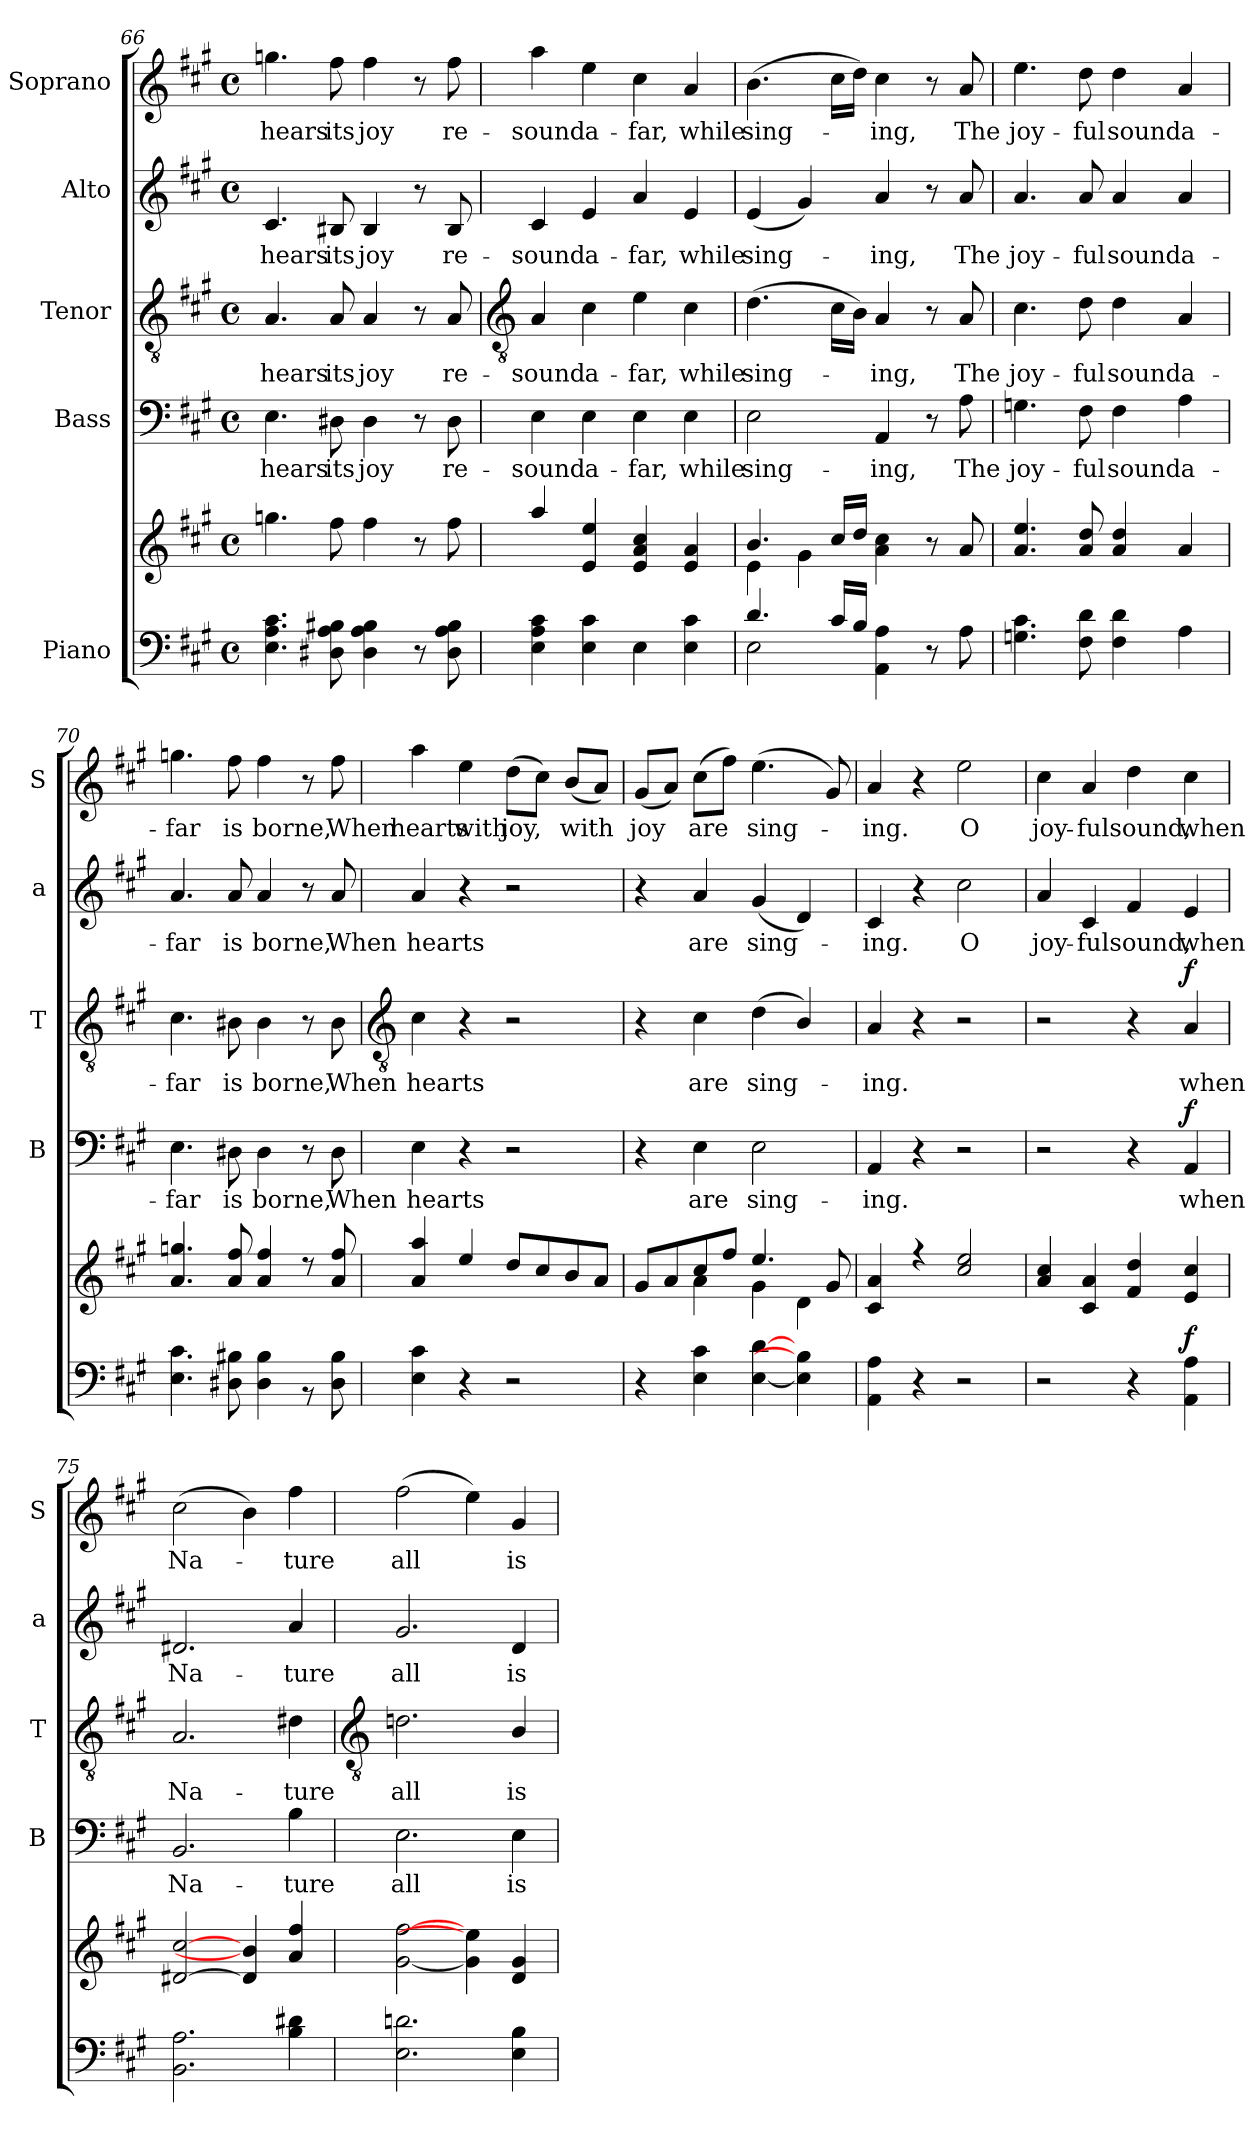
**kern	**kern	**dynam	**kern	**text	**dynam	**kern	**text	**dynam	**kern	**text	**kern	**text
*part5	*part5	*part5	*part4	*part4	*part4	*part3	*part3	*part3	*part2	*part2	*part1	*part1
*staff6	*staff5	*staff5/6	*staff4	*staff4	*staff4	*staff3	*staff3	*staff3	*staff2	*staff2	*staff1	*staff1
*I"Piano	*	*	*I"Bass	*	*	*I"Tenor	*	*	*I"Alto	*	*I"Soprano	*
*	*	*	*I'B	*	*	*I'T	*	*	*I'a	*	*I'S	*
*clefF4	*clefG2	*	*clefF4	*	*	*clefGv2	*	*	*clefG2	*	*clefG2	*
*k[f#c#g#]	*k[f#c#g#]	*	*k[f#c#g#]	*	*	*k[f#c#g#]	*	*	*k[f#c#g#]	*	*k[f#c#g#]	*
*A:	*A:	*	*A:	*	*	*A:	*	*	*A:	*	*A:	*
*M4/4	*M4/4	*	*M4/4	*	*	*M4/4	*	*	*M4/4	*	*M4/4	*
*met(c)	*met(c)	*	*met(c)	*	*	*met(c)	*	*	*met(c)	*	*met(c)	*
=66	=66	=66	=66	=66	=66	=66	=66	=66	=66	=66	=66	=66
!	!	!	!	!LO:LY:b	!	!	!LO:LY:b	!	!	!LO:LY:b	!	!LO:LY:b
4.E 4.A 4.c#	4.ggn	.	4.E	hears	.	4.A	hears	.	4.c#	hears	4.ggn	hears
!	!	!	!	!LO:LY:b	!	!	!LO:LY:b	!	!	!LO:LY:b	!	!LO:LY:b
8D#X 8A 8B#X	8ff#	.	8D#X	its	.	8A	its	.	8B#X	its	8ff#	its
!	!	!	!	!LO:LY:b	!	!	!LO:LY:b	!	!	!LO:LY:b	!	!LO:LY:b
4D# 4A 4B#	4ff#	.	4D#	joy	.	4A	joy	.	4B#	joy	4ff#	joy
8r	8r	.	8r	.	.	8r	.	.	8r	.	8r	.
!	!	!	!	!LO:LY:b	!	!	!LO:LY:b	!	!	!LO:LY:b	!	!LO:LY:b
8D# 8A 8B#	8ff#	.	8D#	re-	.	8A	re-	.	8B#	re-	8ff#	re-
!!LO:LB:g=z
=67	=67	=67	=67	=67	=67	=67	=67	=67	=67	=67	=67	=67
*	*	*	*	*	*	*clefGv2	*	*	*	*	*	*
*^	*^	*	*	*	*	*	*	*	*	*	*	*
!	!	!	!	!	!	!LO:LY:b	!	!	!LO:LY:b	!	!	!LO:LY:b	!	!LO:LY:b
1ryy	4E\ 4A\ 4c#\	4aa	1ryy	.	4E	-sound	.	4A	-sound	.	4c#	-sound	4aa	-sound
!	!	!	!	!	!	!LO:LY:b	!	!	!LO:LY:b	!	!	!LO:LY:b	!	!LO:LY:b
.	4E\ 4c#\	4e 4ee	.	.	4E	a-	.	4c#	a-	.	4e	a-	4ee	a-
!	!	!	!	!	!	!LO:LY:b	!	!	!LO:LY:b	!	!	!LO:LY:b	!	!LO:LY:b
.	4E\	4e 4a 4cc#	.	.	4E	-far,	.	4e	-far,	.	4a	-far,	4cc#	-far,
!	!	!	!	!	!	!LO:LY:b	!	!	!LO:LY:b	!	!	!LO:LY:b	!	!LO:LY:b
.	4E\ 4c#\	4e 4a	.	.	4E	while	.	4c#	while	.	4e	while	4a	while
=68	=68	=68	=68	=68	=68	=68	=68	=68	=68	=68	=68	=68	=68	=68
!	!	!	!	!	!	!LO:LY:b	!	!	!LO:LY:b	!	!	!LO:LY:b	!	!LO:LY:b
4.d/	2E\	4.b/	4e\	.	2E	sing-	.	(>4.d	sing-	.	(<4e	sing-	(>4.b	sing-
.	.	.	4g#\	.	.	.	.	.	.	.	4g#)	.	.	.
16c#/LL	.	16cc#/LL	.	.	.	.	.	16c#LL	.	.	.	.	16cc#LL	.
16B/JJ	.	16dd/JJ	.	.	.	.	.	16BJJ)	.	.	.	.	16ddJJ)	.
!	!	!	!	!	!	!LO:LY:b	!	!	!LO:LY:b	!	!	!LO:LY:b	!	!LO:LY:b
2ryy	4AA\ 4A\	4a 4cc#	2ryy	.	4AA	-ing,	.	4A	ing,	.	4a	ing,	4cc#	ing,
.	8r	8r	.	.	8r	.	.	8r	.	.	8r	.	8r	.
!	!	!	!	!	!	!LO:LY:b	!	!	!LO:LY:b	!	!	!LO:LY:b	!	!LO:LY:b
.	8A\	8a	.	.	8A	The	.	8A	The	.	8a	The	8a	The
=69	=69	=69	=69	=69	=69	=69	=69	=69	=69	=69	=69	=69	=69	=69
!	!	!	!	!	!	!LO:LY:b	!	!	!LO:LY:b	!	!	!LO:LY:b	!	!LO:LY:b
1ryy	4.Gn\ 4.c#\	4.a 4.ee	1ryy	.	4.Gn	joy-	.	4.c#	joy-	.	4.a	joy-	4.ee	joy-
!	!	!	!	!	!	!LO:LY:b	!	!	!LO:LY:b	!	!	!LO:LY:b	!	!LO:LY:b
.	8F#\ 8d\	8a 8dd	.	.	8F#	-ful	.	8d	-ful	.	8a	-ful	8dd	-ful
!	!	!	!	!	!	!LO:LY:b	!	!	!LO:LY:b	!	!	!LO:LY:b	!	!LO:LY:b
.	4F#\ 4d\	4a 4dd	.	.	4F#	sound	.	4d	sound	.	4a	sound	4dd	sound
!	!	!	!	!	!	!LO:LY:b	!	!	!LO:LY:b	!	!	!LO:LY:b	!	!LO:LY:b
.	4A\	4a	.	.	4A	a-	.	4A	a-	.	4a	a-	4a	a-
=70	=70	=70	=70	=70	=70	=70	=70	=70	=70	=70	=70	=70	=70	=70
!	!	!	!	!	!	!LO:LY:b	!	!	!LO:LY:b	!	!	!LO:LY:b	!	!LO:LY:b
1ryy	4.E\ 4.c#\	4.a 4.ggn	1ryy	.	4.E	-far	.	4.c#	-far	.	4.a	-far	4.ggn	-far
!	!	!	!	!	!	!LO:LY:b	!	!	!LO:LY:b	!	!	!LO:LY:b	!	!LO:LY:b
.	8D#X\ 8B#X\	8a 8ff#	.	.	8D#X	is	.	8B#X	is	.	8a	is	8ff#	is
!	!	!	!	!	!	!LO:LY:b	!	!	!LO:LY:b	!	!	!LO:LY:b	!	!LO:LY:b
.	4D#\ 4B#\	4a 4ff#	.	.	4D#	borne,	.	4B#	borne,	.	4a	borne,	4ff#	borne,
.	8r	8r	.	.	8r	.	.	8r	.	.	8r	.	8r	.
!	!	!	!	!	!	!LO:LY:b	!	!	!LO:LY:b	!	!	!LO:LY:b	!	!LO:LY:b
.	8D#\ 8B#\	8a 8ff#	.	.	8D#	When	.	8B#	When	.	8a	When	8ff#	When
*v	*v	*	*	*	*	*	*	*	*	*	*	*	*	*
!!LO:LB:g=z
=71	=71	=71	=71	=71	=71	=71	=71	=71	=71	=71	=71	=71	=71
*	*	*	*	*	*	*	*clefGv2	*	*	*	*	*	*
*^	*	*	*	*	*	*	*	*	*	*	*	*	*
!	!	!	!	!	!	!LO:LY:b	!	!	!LO:LY:b	!	!	!LO:LY:b	!	!LO:LY:b
*v	*v	*	*	*	*	*	*	*	*	*	*	*	*	*
4E 4c#	4a 4aa	1ryy	.	4E	hearts	.	4c#	hearts	.	4a	hearts	4aa	hearts
!	!	!	!	!	!	!	!	!	!	!	!	!	!LO:LY:b
4r	4ee	.	.	4r	.	.	4r	.	.	4r	.	4ee	with
!	!	!	!	!	!	!	!	!	!	!	!	!	!LO:LY:b
2r	8ddL	.	.	2r	.	.	2r	.	.	2r	.	(>8ddL	joy,
.	8cc#	.	.	.	.	.	.	.	.	.	.	8cc#J)	.
!	!	!	!	!	!	!	!	!	!	!	!	!	!LO:LY:b
.	8b	.	.	.	.	.	.	.	.	.	.	(<8bL	with
.	8aJ	.	.	.	.	.	.	.	.	.	.	8aJ)	.
=72	=72	=72	=72	=72	=72	=72	=72	=72	=72	=72	=72	=72	=72
!	!	!	!	!	!	!	!	!	!	!	!	!	!LO:LY:b
4r	8g#/L	4ryy	.	4r	.	.	4r	.	.	4r	.	(<8g#L	joy
.	8a/	.	.	.	.	.	.	.	.	.	.	8aJ)	.
!	!	!	!	!	!LO:LY:b	!	!	!LO:LY:b	!	!	!LO:LY:b	!	!LO:LY:b
4E 4c#	8cc#/	4a\	.	4E	are	.	4c#	are	.	4a	are	(>8cc#L	are
.	8ff#/J	.	.	.	.	.	.	.	.	.	.	8ff#J)	.
!	!	!	!	!	!LO:LY:b	!	!	!LO:LY:b	!	!	!LO:LY:b	!	!LO:LY:b
[4E [4d	4.ee/	4g#\	.	2E	sing-	.	(<4d	sing-	.	(<4g#	sing-	(<4.ee	sing-
4E] 4B]	.	4d\	.	.	.	.	4B/)	.	.	4d)	.	.	.
.	8g#/	.	.	.	.	.	.	.	.	.	.	8g#)	.
=73	=73	=73	=73	=73	=73	=73	=73	=73	=73	=73	=73	=73	=73
!	!	!	!	!	!LO:LY:b	!	!	!LO:LY:b	!	!	!LO:LY:b	!	!LO:LY:b
4AA 4A	4c# 4a	1ryy	.	4AA	-ing.	.	4A	ing.	.	4c#	ing.	4a	ing.
4r	4r	.	.	4r	.	.	4r	.	.	4r	.	4r	.
!	!	!	!	!	!	!	!	!	!	!	!LO:LY:b	!	!LO:LY:b
2r	2cc# 2ee	.	.	2r	.	.	2r	.	.	2cc#	O	2ee	O
=74	=74	=74	=74	=74	=74	=74	=74	=74	=74	=74	=74	=74	=74
!	!	!	!	!	!	!	!	!	!	!	!LO:LY:b	!	!LO:LY:b
2r	4a 4cc#	1ryy	.	2r	.	.	2r	.	.	4a	joy-	4cc#	joy-
!	!	!	!	!	!	!	!	!	!	!	!LO:LY:b	!	!LO:LY:b
.	4c# 4a	.	.	.	.	.	.	.	.	4c#	-ful	4a	-ful
!	!	!	!	!	!	!	!	!	!	!	!LO:LY:b	!	!LO:LY:b
4r	4f# 4dd	.	.	4r	.	.	4r	.	.	4f#	sound,	4dd	sound,
!	!	!	!LO:DY:a=2	!	!LO:LY:b	!LO:DY:a	!	!LO:LY:b	!LO:DY:a	!	!LO:LY:b	!	!LO:LY:b
4AA 4A	4e 4cc#	.	f	4AA	when	f	4A	when	f	4e	when	4cc#	when
=75	=75	=75	=75	=75	=75	=75	=75	=75	=75	=75	=75	=75	=75
!	!	!	!	!	!LO:LY:b	!	!	!LO:LY:b	!	!	!LO:LY:b	!	!LO:LY:b
2.BB 2.A	[2d#X [2cc#	1ryy	.	2.BB	Na-	.	2.A	Na-	.	2.d#X	Na-	(>2cc#	Na-
.	4d#] 4b]	.	.	.	.	.	.	.	.	.	.	4b)	.
!	!	!	!	!	!LO:LY:b	!	!	!LO:LY:b	!	!	!LO:LY:b	!	!LO:LY:b
4B 4d#X	4a 4ff#	.	.	4B	-ture	.	4d#X	-ture	.	4a	-ture	4ff#	ture
*	*v	*v	*	*	*	*	*	*	*	*	*	*	*
!!LO:LB:g=z
=76	=76	=76	=76	=76	=76	=76	=76	=76	=76	=76	=76	=76
*	*	*	*	*	*	*clefGv2	*	*	*	*	*	*
!	!	!	!	!LO:LY:b	!	!	!LO:LY:b	!	!	!LO:LY:b	!	!LO:LY:b
2.E 2.dn	[2g# [2ff#	.	2.E	all	.	2.dn	all	.	2.g#	all	(>2ff#	all
.	4g#] 4ee]	.	.	.	.	.	.	.	.	.	4ee)	.
!	!	!	!	!LO:LY:b	!	!	!LO:LY:b	!	!	!LO:LY:b	!	!LO:LY:b
4E 4B	4d 4g#	.	4E	is	.	4B/	is	.	4d	is	4g#	is
=	=	=	=	=	=	=	=	=	=	=	=	=
*-	*-	*-	*-	*-	*-	*-	*-	*-	*-	*-	*-	*-
